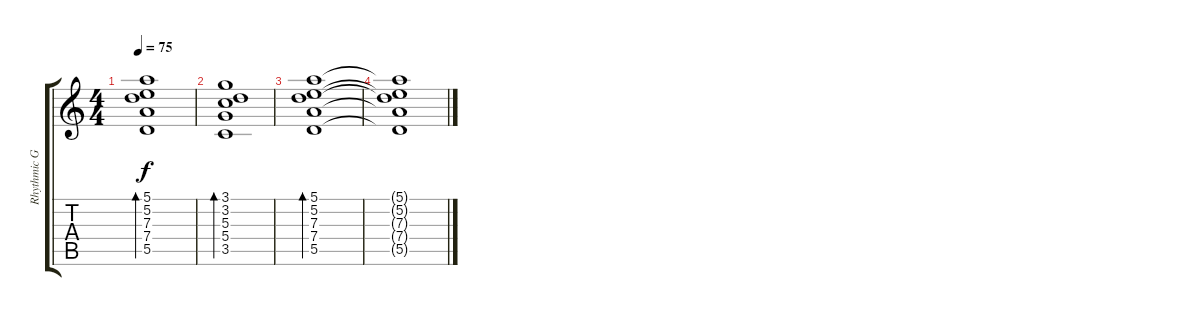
\track ("Rhythmic Guitar" "Rhythmic G") {instrument distortionguitar}
\staff {score tabs}
\tuning (E4 B3 G3 D3 A2 E2) {hide}
\ts (4 4)
\tempo 75
\clef g2
\ks c
(5.1 5.2 7.3 7.4 5.5).1{bd 60 dy f} |
(3.1 3.2 5.3 5.4 3.5).1{bd 60} |
(5.1 5.2 7.3 7.4 5.5).1{bd 60} |
(5.1{t} 5.2{t} 7.3{t} 7.4{t} 5.5{t}).1
